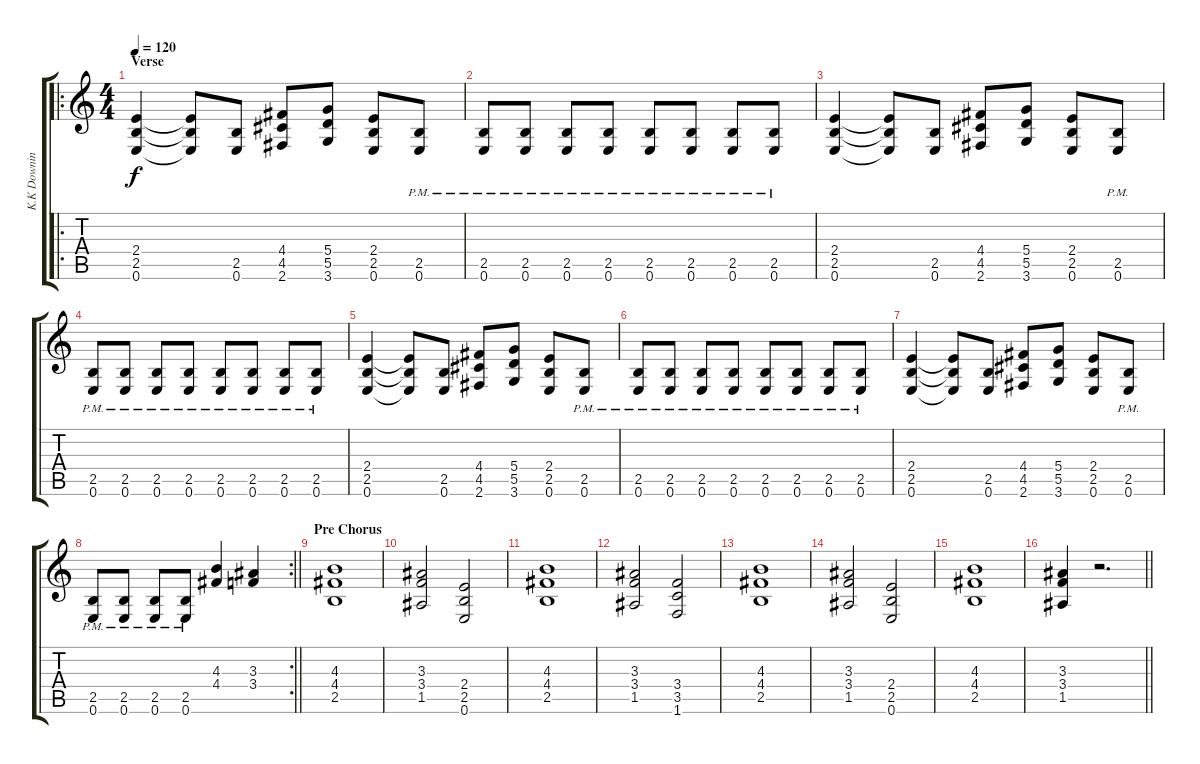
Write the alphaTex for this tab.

\track ("K.K Downing" "K.K Downin") {instrument distortionguitar}
\staff {score tabs}
\tuning (E4 B3 G3 D3 A2 E2) {hide}
\ro
\ts (4 4)
\section ("" "Verse")
\tempo 120
\clef g2
\ks c
(2.4 2.5 0.6).4{dy f} (2.4{t} 2.5{t} 0.6{t}).8 (2.5 0.6).8 (4.4 4.5 2.6).8 (5.4 5.5 3.6).8 (2.4 2.5 0.6).8 (2.5{pm} 0.6{pm}).8 |
(2.5{pm} 0.6{pm}).8 (2.5{pm} 0.6{pm}).8 (2.5{pm} 0.6{pm}).8 (2.5{pm} 0.6{pm}).8 (2.5{pm} 0.6{pm}).8 (2.5{pm} 0.6{pm}).8 (2.5{pm} 0.6{pm}).8 (2.5{pm} 0.6{pm}).8 |
(2.4 2.5 0.6).4 (2.4{t} 2.5{t} 0.6{t}).8 (2.5 0.6).8 (4.4 4.5 2.6).8 (5.4 5.5 3.6).8 (2.4 2.5 0.6).8 (2.5{pm} 0.6{pm}).8 |
(2.5{pm} 0.6{pm}).8 (2.5{pm} 0.6{pm}).8 (2.5{pm} 0.6{pm}).8 (2.5{pm} 0.6{pm}).8 (2.5{pm} 0.6{pm}).8 (2.5{pm} 0.6{pm}).8 (2.5{pm} 0.6{pm}).8 (2.5{pm} 0.6{pm}).8 |
(2.4 2.5 0.6).4 (2.4{t} 2.5{t} 0.6{t}).8 (2.5 0.6).8 (4.4 4.5 2.6).8 (5.4 5.5 3.6).8 (2.4 2.5 0.6).8 (2.5{pm} 0.6{pm}).8 |
(2.5{pm} 0.6{pm}).8 (2.5{pm} 0.6{pm}).8 (2.5{pm} 0.6{pm}).8 (2.5{pm} 0.6{pm}).8 (2.5{pm} 0.6{pm}).8 (2.5{pm} 0.6{pm}).8 (2.5{pm} 0.6{pm}).8 (2.5{pm} 0.6{pm}).8 |
(2.4 2.5 0.6).4 (2.4{t} 2.5{t} 0.6{t}).8 (2.5 0.6).8 (4.4 4.5 2.6).8 (5.4 5.5 3.6).8 (2.4 2.5 0.6).8 (2.5{pm} 0.6{pm}).8 |
\rc 2
\barLineRight lightlight
(2.5{pm} 0.6{pm}).8 (2.5{pm} 0.6{pm}).8 (2.5{pm} 0.6{pm}).8 (2.5{pm} 0.6{pm}).8 (4.3 4.4).4 (3.3 3.4).4 |
\section ("" "Pre Chorus")
(4.3 4.4 2.5).1 |
(3.3 3.4 1.5).2 (2.4 2.5 0.6).2 |
(4.3 4.4 2.5).1 |
(3.3 3.4 1.5).2 (3.4 3.5 1.6).2 |
(4.3 4.4 2.5).1 |
(3.3 3.4 1.5).2 (2.4 2.5 0.6).2 |
(4.3 4.4 2.5).1 |
\barLineRight lightlight
(3.3 3.4 1.5).4 r.2{d}
